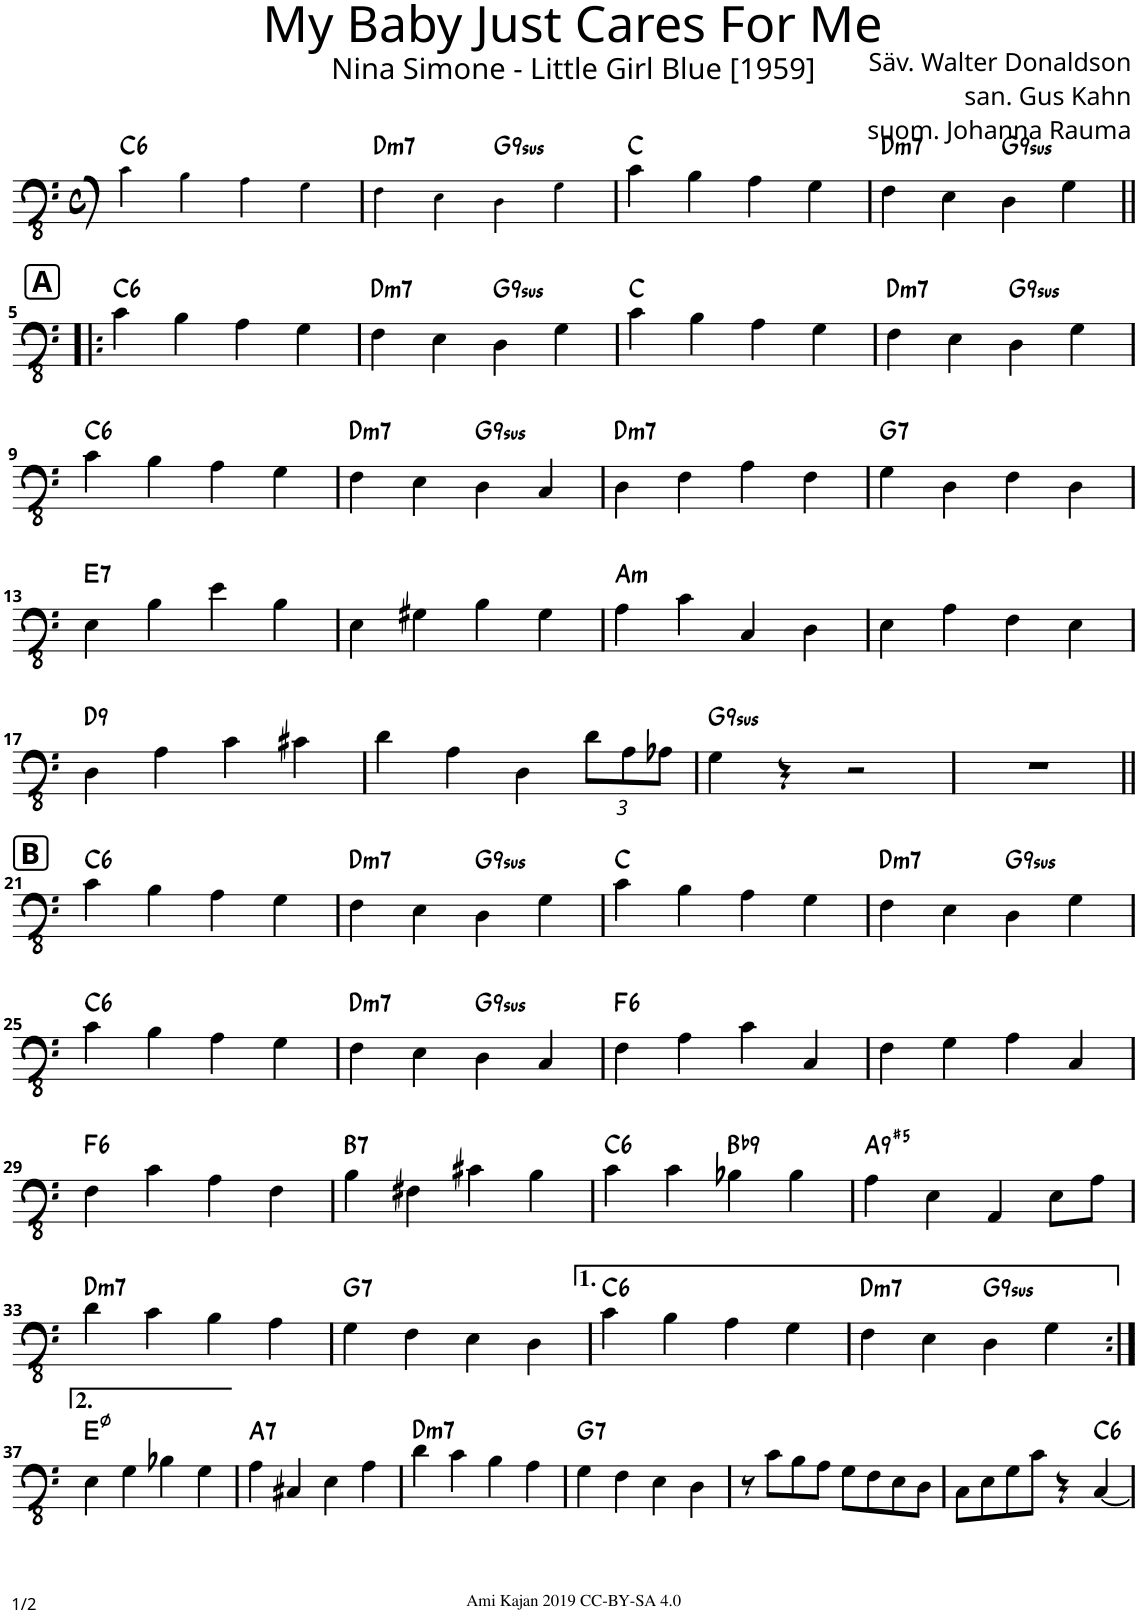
**kern	**harte
*part1	*part1
*staff1	*
*I"Piano	*
*I'Pno.	*
*clefFv4	*
*k[]	*
*M4/4	*
*met(c)	*
=1	=1
!	!LO:H:kt=6
4C!\	C:maj6
4BB!\	.
4AA!\	.
4GG!\	.
=2	=2
!	!LO:H:kt=m7
4FF!\	D:min7
4EE!\	.
!	!LO:H:kt=9sus
4DD!\	G:sus4(7,9)
4GG!\	.
=3	=3
4C\	C:maj
4BB\	.
4AA\	.
4GG\	.
=4	=4
!	!LO:H:kt=m7
4FF\	D:min7
4EE\	.
!	!LO:H:kt=9sus
4DD\	G:sus4(7,9)
4GG\	.
!!LO:LB:g=z
!!LO:REH:place=s1:a:B:cj:fs=14:t=A
=5!|:	=5!|:
!	!LO:H:kt=6
4C\	C:maj6
4BB\	.
4AA\	.
4GG\	.
=6	=6
!	!LO:H:kt=m7
4FF\	D:min7
4EE\	.
!	!LO:H:kt=9sus
4DD\	G:sus4(7,9)
4GG\	.
=7	=7
4C\	C:maj
4BB\	.
4AA\	.
4GG\	.
=8	=8
!	!LO:H:kt=m7
4FF\	D:min7
4EE\	.
!	!LO:H:kt=9sus
4DD\	G:sus4(7,9)
4GG\	.
!!LO:LB:g=z
=9	=9
!	!LO:H:kt=6
4C\	C:maj6
4BB\	.
4AA\	.
4GG\	.
=10	=10
!	!LO:H:kt=m7
4FF\	D:min7
4EE\	.
!	!LO:H:kt=9sus
4DD\	G:sus4(7,9)
4CC/	.
=11	=11
!	!LO:H:kt=m7
4DD\	D:min7
4FF\	.
4AA\	.
4FF\	.
=12	=12
!	!LO:H:kt=7
4GG\	G:7
4DD\	.
4FF\	.
4DD\	.
!!LO:LB:g=z
=13	=13
!	!LO:H:kt=7
4EE\	E:7
4BB\	.
4E\	.
4BB\	.
=14	=14
4EE\	.
4GG#X\	.
4BB\	.
4GG#\	.
=15	=15
!	!LO:H:kt=m
4AA\	A:min
4C\	.
4CC/	.
4DD\	.
=16	=16
4EE\	.
4AA\	.
4FF\	.
4EE\	.
!!LO:LB:g=z
=17	=17
!	!LO:H:kt=9
4DD\	D:9
4AA\	.
4C\	.
4C#X\	.
=18	=18
4D\	.
4AA\	.
4DD\	.
*Xbrackettup	*
12D\L	.
12AA\	.
12AA-X\J	.
=19	=19
!	!LO:H:kt=9sus
4GG\	G:sus4(7,9)
4r	.
2r	.
=20	=20
1r	.
!!LO:LB:g=z
!!LO:REH:place=s1:a:B:cj:fs=14:t=B
=21||	=21||
!	!LO:H:kt=6
4C\	C:maj6
4BB\	.
4AA\	.
4GG\	.
=22	=22
!	!LO:H:kt=m7
4FF\	D:min7
4EE\	.
!	!LO:H:kt=9sus
4DD\	G:sus4(7,9)
4GG\	.
=23	=23
4C\	C:maj
4BB\	.
4AA\	.
4GG\	.
=24	=24
!	!LO:H:kt=m7
4FF\	D:min7
4EE\	.
!	!LO:H:kt=9sus
4DD\	G:sus4(7,9)
4GG\	.
!!LO:LB:g=z
=25	=25
!	!LO:H:kt=6
4C\	C:maj6
4BB\	.
4AA\	.
4GG\	.
=26	=26
!	!LO:H:kt=m7
4FF\	D:min7
4EE\	.
!	!LO:H:kt=9sus
4DD\	G:sus4(7,9)
4CC/	.
=27	=27
!	!LO:H:kt=6
4FF\	F:maj6
4AA\	.
4C\	.
4CC/	.
=28	=28
4FF\	.
4GG\	.
4AA\	.
4CC/	.
!!LO:LB:g=z
=29	=29
!	!LO:H:kt=6
4FF\	F:maj6
4C\	.
4AA\	.
4FF\	.
=30	=30
!	!LO:H:kt=7
4BB\	B:7
4FF#X\	.
4C#X\	.
4BB\	.
=31	=31
!	!LO:H:kt=6
4C\	C:maj6
4C\	.
!	!LO:H:kt=9
4BB-X\	Bb:9
4BB-\	.
=32	=32
!	!LO:H:kt=9
4AA\	A:(3,#5,b7,9)
4EE\	.
4AAA/	.
8EE\L	.
8AA\J	.
!!LO:LB:g=z
=33	=33
!	!LO:H:kt=m7
4D\	D:min7
4C\	.
4BB\	.
4AA\	.
=34	=34
!	!LO:H:kt=7
4GG\	G:7
4FF\	.
4EE\	.
4DD\	.
=35	=35
!	!LO:H:kt=6
4C\	C:maj6
4BB\	.
4AA\	.
4GG\	.
=36	=36
!	!LO:H:kt=m7
4FF\	D:min7
4EE\	.
!	!LO:H:kt=9sus
4DD\	G:sus4(7,9)
4GG\	.
!!LO:LB:g=z
=37:|!	=37:|!
4EE\	E:hdim7
4GG\	.
4BB-X\	.
4GG\	.
=38	=38
!	!LO:H:kt=7
4AA\	A:7
4CC#X/	.
4EE\	.
4AA\	.
=39	=39
!	!LO:H:kt=m7
4D\	D:min7
4C\	.
4BB\	.
4AA\	.
=40	=40
!	!LO:H:kt=7
4GG\	G:7
4FF\	.
4EE\	.
4DD\	.
=41	=41
8r	.
8C\L	.
8BB\	.
8AA\J	.
8GG\L	.
8FF\	.
8EE\	.
8DD\J	.
=42	=42
8CC\L	.
8EE\	.
8GG\	.
8C\J	.
4r	.
!	!LO:H:kt=6
[4CC/	C:maj6
=	=
*-	*-
